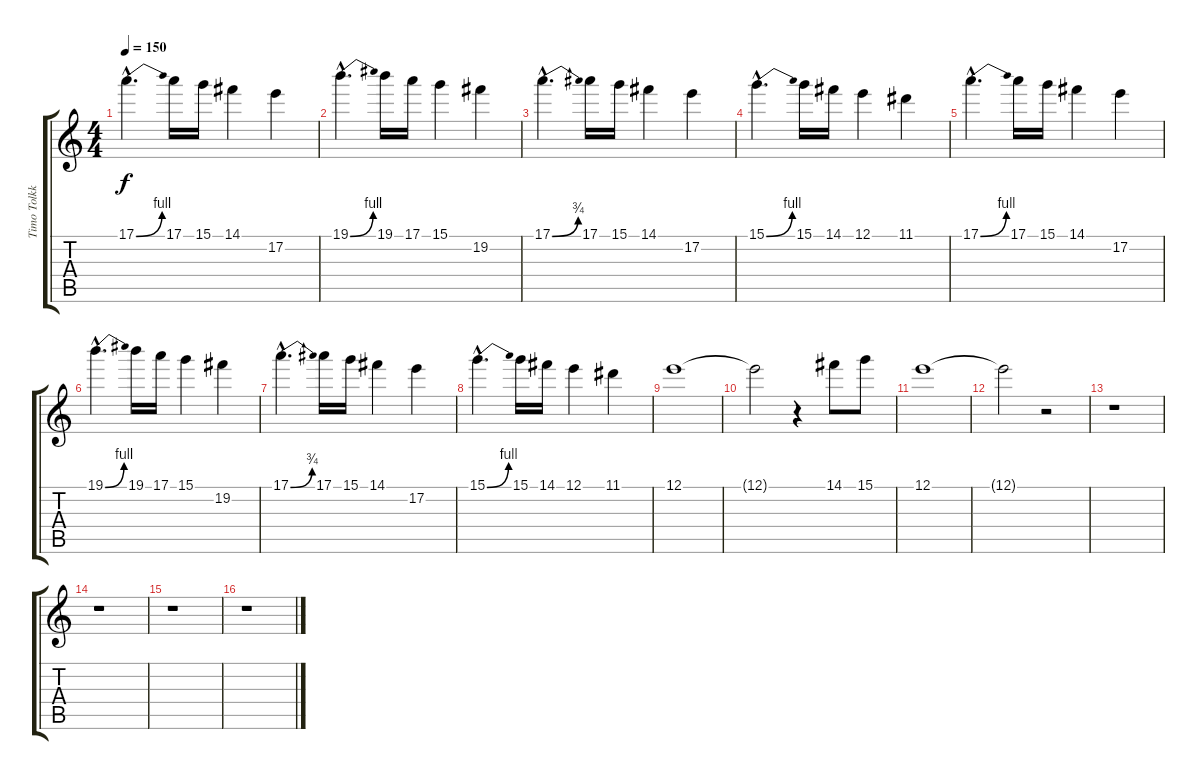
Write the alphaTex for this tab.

\track ("Timo Tolkki (Guitar 1 Lead)" "Timo Tolkk") {instrument overdrivenguitar}
\staff {score tabs}
\tuning (E4 B3 G3 D3 A2 E2) {hide}
\ts (4 4)
\tempo 150
\clef g2
\ks c
17.1{be (bend 0 0 60 4) hac}.4{d dy f instrument overdrivenguitar} 17.1.16 15.1.16 14.1.4 17.2.4 |
19.1{be (bend 0 0 60 4) hac}.4{d} 19.1.16 17.1.16 15.1.4 19.2.4 |
17.1{be (bend 0 0 60 3) hac}.4{d} 17.1.16 15.1.16 14.1.4 17.2.4 |
15.1{be (bend 0 0 60 4) hac}.4{d} 15.1.16 14.1.16 12.1.4 11.1.4 |
17.1{be (bend 0 0 60 4) hac}.4{d} 17.1.16 15.1.16 14.1.4 17.2.4 |
19.1{be (bend 0 0 60 4) hac}.4{d} 19.1.16 17.1.16 15.1.4 19.2.4 |
17.1{be (bend 0 0 60 3) hac}.4{d} 17.1.16 15.1.16 14.1.4 17.2.4 |
15.1{be (bend 0 0 60 4) hac}.4{d} 15.1.16 14.1.16 12.1.4 11.1.4 |
12.1.1 |
12.1{t}.2 r.4 14.1.8 15.1.8 |
12.1.1 |
12.1{t}.2 r.2 |
r.1 |
r.1 |
r.1 |
r.1
